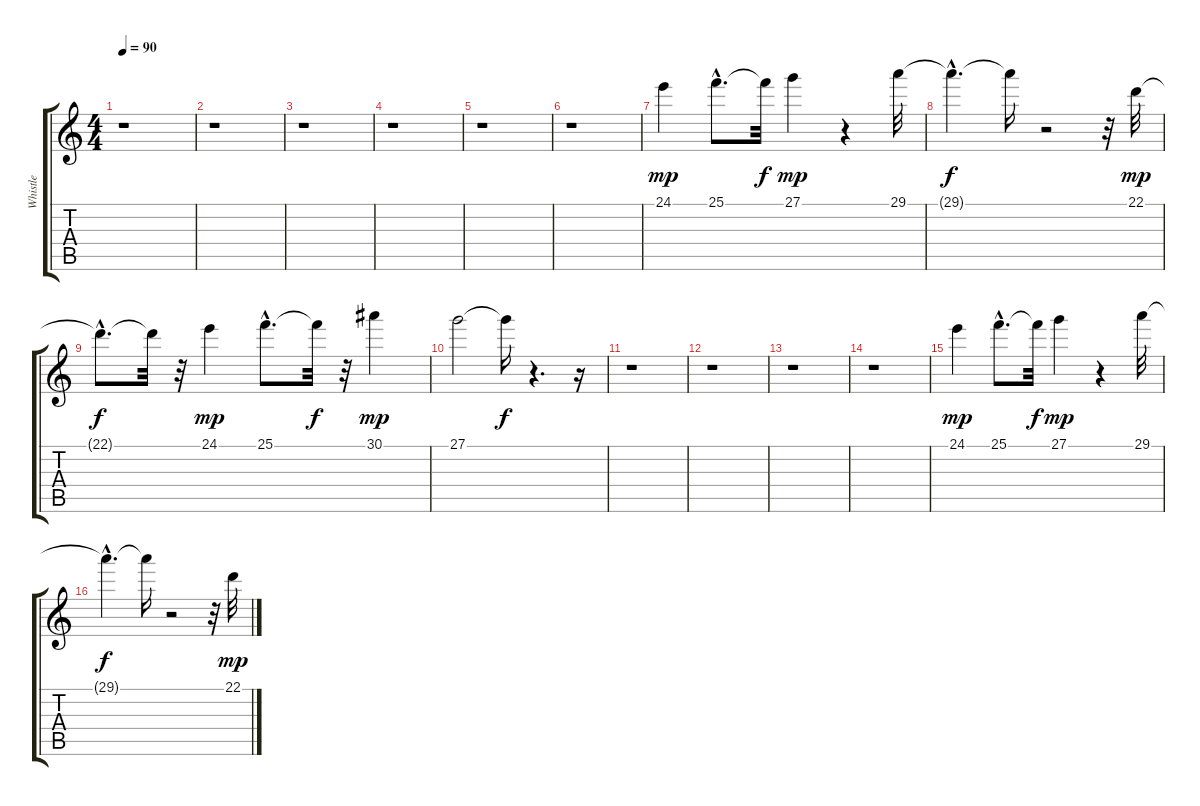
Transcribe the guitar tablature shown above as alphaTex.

\track ("Whistle" "Whistle") {instrument whistle}
\staff {score tabs}
\tuning (E4 B3 G3 D3 A2 E2) {hide}
\ts (4 4)
\tempo 90
\clef g2
\ks c
r.1{dy f} |
r.1 |
r.1 |
r.1 |
r.1 |
r.1 |
24.1.4{dy mp} 25.1{hac}.8{d} 25.1{t}.32{dy f} 27.1.4{dy mp} r.4 29.1.32 |
29.1{hac t}.4{d dy f} 29.1{t}.16 r.2 r.32 22.1.32{dy mp} |
22.1{hac t}.8{d dy f} 22.1{t}.32 r.32 24.1.4{dy mp} 25.1{hac}.8{d} 25.1{t}.32{dy f} r.32 30.1.4{dy mp} |
27.1.2 27.1{t}.16{dy f} r.4{d} r.16 |
r.1 |
r.1 |
r.1 |
r.1 |
24.1.4{dy mp} 25.1{hac}.8{d} 25.1{t}.32{dy f} 27.1.4{dy mp} r.4 29.1.32 |
29.1{hac t}.4{d dy f} 29.1{t}.16 r.2 r.32 22.1.32{dy mp}
